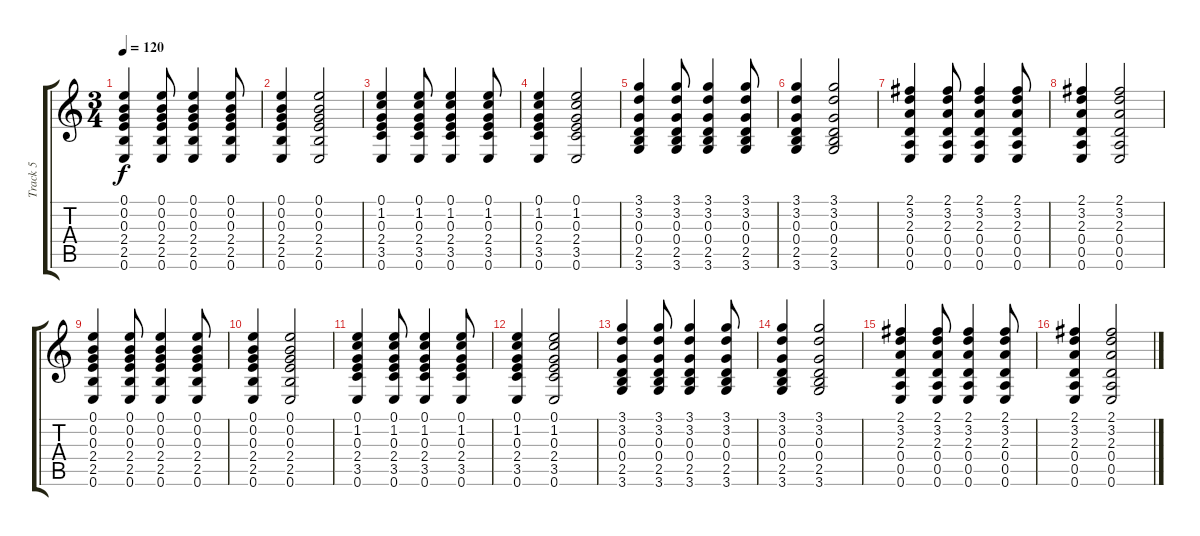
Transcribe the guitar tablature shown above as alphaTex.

\track ("Track 5" "Track 5") {instrument acousticguitarsteel}
\staff {score tabs}
\tuning (E4 B3 G3 D3 A2 E2) {hide}
\ts (3 4)
\tempo 120
\clef g2
\ks c
(0.1 0.2 0.3 2.4 2.5 0.6).4{dy f} (0.1 0.2 0.3 2.4 2.5 0.6).8 (0.1 0.2 0.3 2.4 2.5 0.6).4 (0.1 0.2 0.3 2.4 2.5 0.6).8 |
(0.1 0.2 0.3 2.4 2.5 0.6).4 (0.1 0.2 0.3 2.4 2.5 0.6).2 |
(0.1 1.2 0.3 2.4 3.5 0.6).4 (0.1 1.2 0.3 2.4 3.5 0.6).8 (0.1 1.2 0.3 2.4 3.5 0.6).4 (0.1 1.2 0.3 2.4 3.5 0.6).8 |
(0.1 1.2 0.3 2.4 3.5 0.6).4 (0.1 1.2 0.3 2.4 3.5 0.6).2 |
(3.1 3.2 0.3 0.4 2.5 3.6).4 (3.1 3.2 0.3 0.4 2.5 3.6).8 (3.1 3.2 0.3 0.4 2.5 3.6).4 (3.1 3.2 0.3 0.4 2.5 3.6).8 |
(3.1 3.2 0.3 0.4 2.5 3.6).4 (3.1 3.2 0.3 0.4 2.5 3.6).2 |
(2.1 3.2 2.3 0.4 0.5 0.6).4 (2.1 3.2 2.3 0.4 0.5 0.6).8 (2.1 3.2 2.3 0.4 0.5 0.6).4 (2.1 3.2 2.3 0.4 0.5 0.6).8 |
(2.1 3.2 2.3 0.4 0.5 0.6).4 (2.1 3.2 2.3 0.4 0.5 0.6).2 |
(0.1 0.2 0.3 2.4 2.5 0.6).4 (0.1 0.2 0.3 2.4 2.5 0.6).8 (0.1 0.2 0.3 2.4 2.5 0.6).4 (0.1 0.2 0.3 2.4 2.5 0.6).8 |
(0.1 0.2 0.3 2.4 2.5 0.6).4 (0.1 0.2 0.3 2.4 2.5 0.6).2 |
(0.1 1.2 0.3 2.4 3.5 0.6).4 (0.1 1.2 0.3 2.4 3.5 0.6).8 (0.1 1.2 0.3 2.4 3.5 0.6).4 (0.1 1.2 0.3 2.4 3.5 0.6).8 |
(0.1 1.2 0.3 2.4 3.5 0.6).4 (0.1 1.2 0.3 2.4 3.5 0.6).2 |
(3.1 3.2 0.3 0.4 2.5 3.6).4 (3.1 3.2 0.3 0.4 2.5 3.6).8 (3.1 3.2 0.3 0.4 2.5 3.6).4 (3.1 3.2 0.3 0.4 2.5 3.6).8 |
(3.1 3.2 0.3 0.4 2.5 3.6).4 (3.1 3.2 0.3 0.4 2.5 3.6).2 |
(2.1 3.2 2.3 0.4 0.5 0.6).4 (2.1 3.2 2.3 0.4 0.5 0.6).8 (2.1 3.2 2.3 0.4 0.5 0.6).4 (2.1 3.2 2.3 0.4 0.5 0.6).8 |
(2.1 3.2 2.3 0.4 0.5 0.6).4 (2.1 3.2 2.3 0.4 0.5 0.6).2
